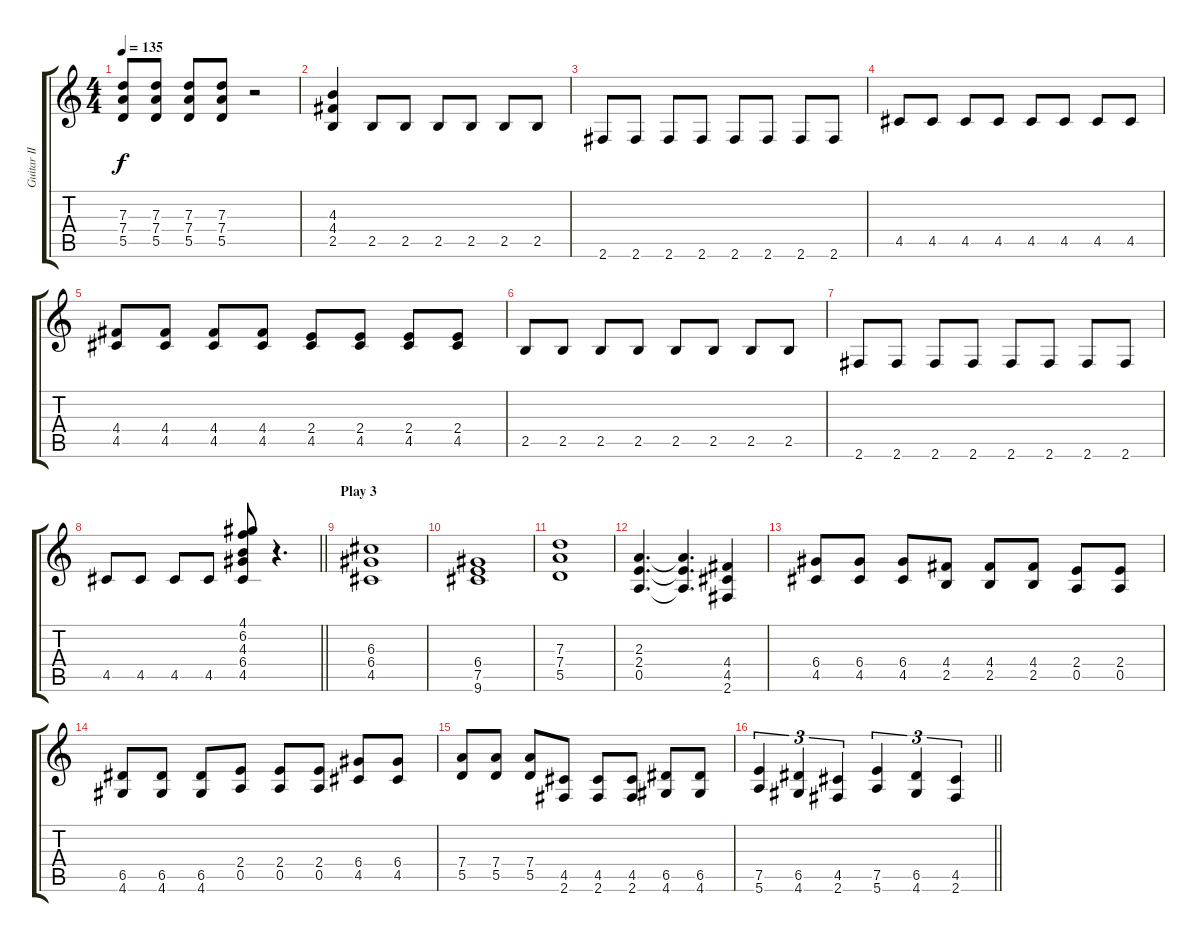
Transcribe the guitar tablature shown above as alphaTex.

\track ("Guitar II" "Guitar II") {instrument distortionguitar}
\staff {score tabs}
\tuning (E4 B3 G3 D3 A2 E2) {hide}
\ts (4 4)
\tempo 135
\clef g2
\ks c
(7.3 7.4 5.5).8{dy f} (7.3 7.4 5.5).8 (7.3 7.4 5.5).8 (7.3 7.4 5.5).8 r.2 |
(4.3 4.4 2.5).4 2.5.8 2.5.8 2.5.8 2.5.8 2.5.8 2.5.8 |
2.6.8 2.6.8 2.6.8 2.6.8 2.6.8 2.6.8 2.6.8 2.6.8 |
4.5.8 4.5.8 4.5.8 4.5.8 4.5.8 4.5.8 4.5.8 4.5.8 |
(4.4 4.5).8 (4.4 4.5).8 (4.4 4.5).8 (4.4 4.5).8 (2.4 4.5).8 (2.4 4.5).8 (2.4 4.5).8 (2.4 4.5).8 |
2.5.8 2.5.8 2.5.8 2.5.8 2.5.8 2.5.8 2.5.8 2.5.8 |
2.6.8 2.6.8 2.6.8 2.6.8 2.6.8 2.6.8 2.6.8 2.6.8 |
\barLineRight lightlight
4.5.8 4.5.8 4.5.8 4.5.8 (4.1 6.2 4.3 6.4 4.5).8 r.4{d} |
\section ("" "Play 3")
(6.3 6.4 4.5).1 |
(6.4 7.5 9.6).1 |
(7.3 7.4 5.5).1 |
(2.3 2.4 0.5).4{d} (2.3{t} 2.4{t} 0.5{t}).4{d} (4.4 4.5 2.6).4 |
(6.4 4.5).8 (6.4 4.5).8 (6.4 4.5).8 (4.4 2.5).8 (4.4 2.5).8 (4.4 2.5).8 (2.4 0.5).8 (2.4 0.5).8 |
(6.5 4.6).8 (6.5 4.6).8 (6.5 4.6).8 (2.4 0.5).8 (2.4 0.5).8 (2.4 0.5).8 (6.4 4.5).8 (6.4 4.5).8 |
(7.4 5.5).8 (7.4 5.5).8 (7.4 5.5).8 (4.5 2.6).8 (4.5 2.6).8 (4.5 2.6).8 (6.5 4.6).8 (6.5 4.6).8 |
\barLineRight lightlight
(7.5 5.6).4{tu (3 2)} (6.5 4.6).4{tu (3 2)} (4.5 2.6).4{tu (3 2)} (7.5 5.6).4{tu (3 2)} (6.5 4.6).4{tu (3 2)} (4.5 2.6).4{tu (3 2)}
